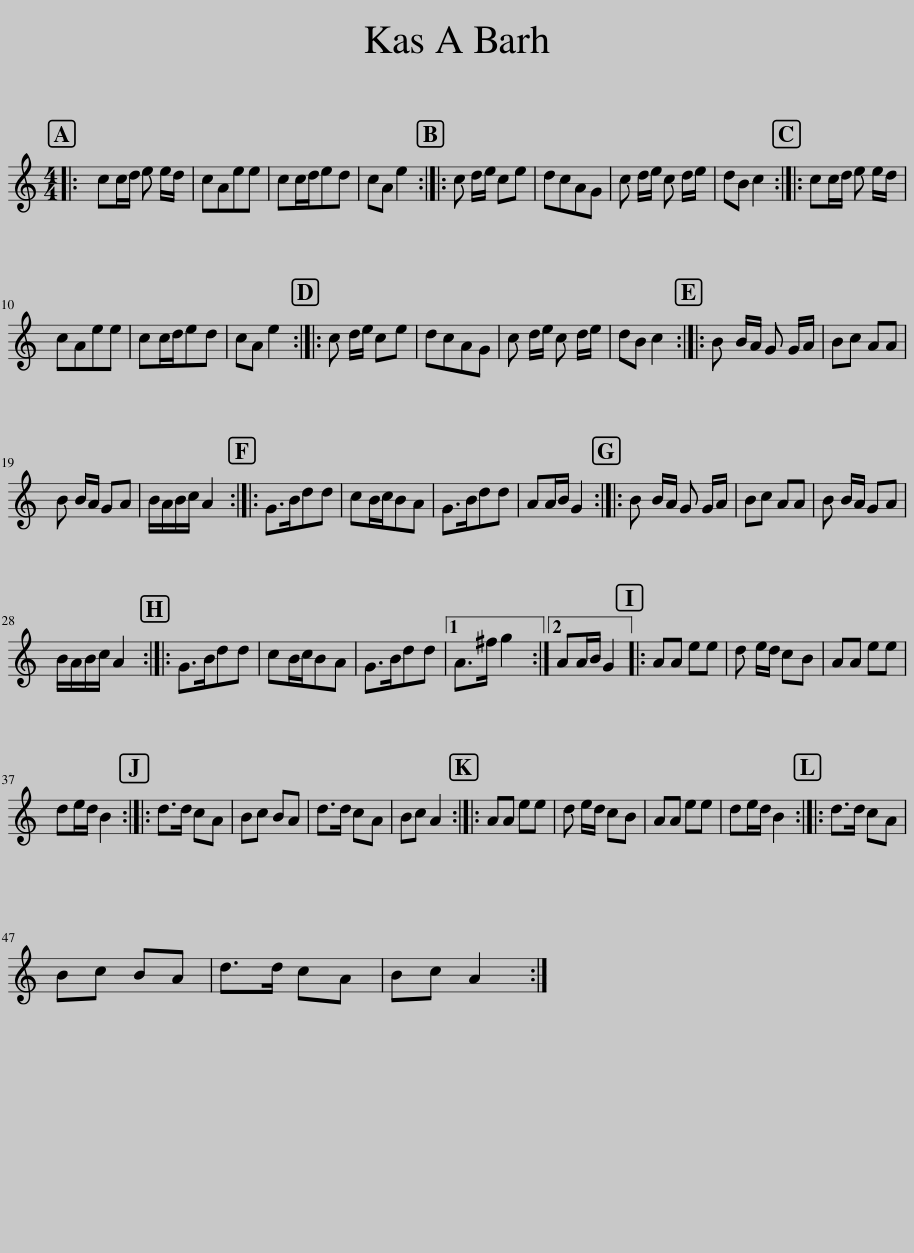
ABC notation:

X:1
L:1/8
M:4/4
I:linebreak $
K:C
V:1 treble
V:1
|: cc/d/ e e/d/ | cAee | cc/d/ed | cA e2 :: c d/e/ ce | %5
 dcAG | c d/e/ c d/e/ | dB c2 :: cc/d/ e e/d/ |$ cAee | %10
 cc/d/ed | cA e2 :: c d/e/ ce | dcAG | c d/e/ c d/e/ | %15
 dB c2 :: B B/A/ G G/A/ | Bc AA |$ B B/A/ GA | B/A/B/c/ A2 :: %20
 G>Bdd | cB/c/BA | G>Bdd | AA/B/ G2 :: B B/A/ G G/A/ | %25
 Bc AA | B B/A/ GA |$ B/A/B/c/ A2 :: G>Bdd | cB/c/BA | %30
 G>Bdd |1 A>^f g2 :|2 AA/B/ G2 |: AA ee | d e/d/ cB | %35
 AA ee |$ de/d/ B2 :: d>d cA | Bc BA | d>d cA | %40
 Bc A2 :: AA ee | d e/d/ cB | AA ee | de/d/ B2 :: %45
 d>d cA |$ Bc BA | d>d cA | Bc A2 :| %49
